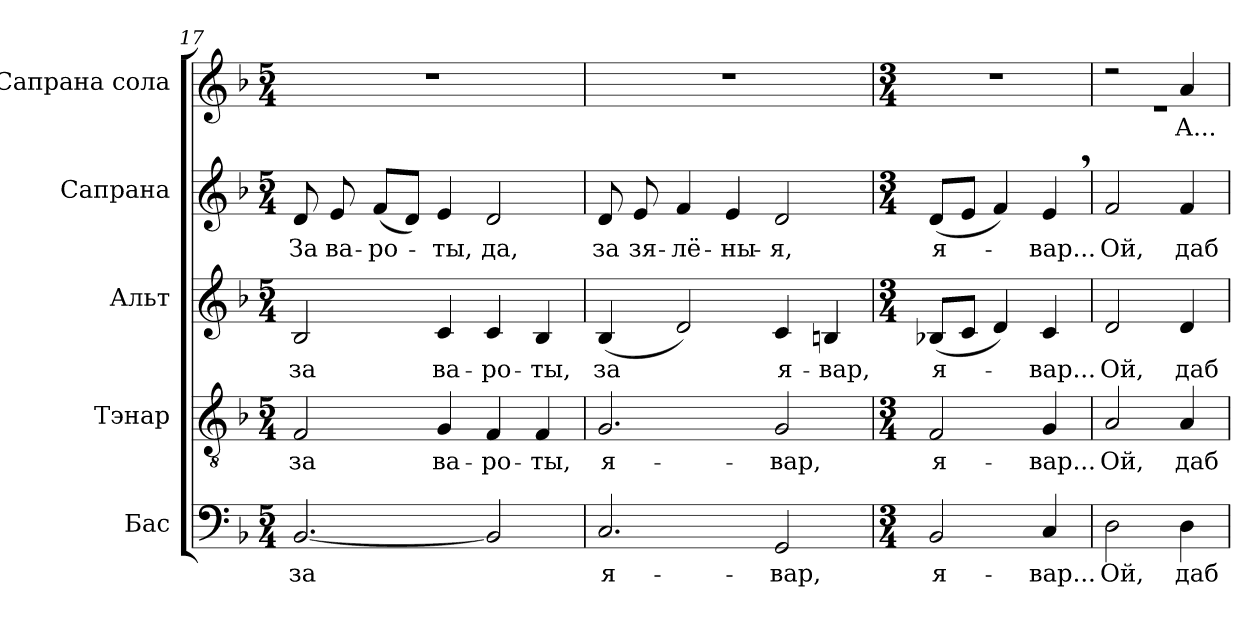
**kern	**text	**kern	**text	**kern	**text	**kern	**text	**kern	**text
*part5	*part5	*part4	*part4	*part3	*part3	*part2	*part2	*part1	*part1
*staff5	*staff5	*staff4	*staff4	*staff3	*staff3	*staff2	*staff2	*staff1	*staff1
*I"Бас	*	*I"Тэнар	*	*I"Альт	*	*I"Сапрана	*	*I"Сапрана сола	*
*clefF4	*	*clefGv2	*	*clefG2	*	*clefG2	*	*clefG2	*
*	*	*ITrd7c12	*	*	*	*	*	*	*
*k[b-]	*	*k[b-]	*	*k[b-]	*	*k[b-]	*	*k[b-]	*
*F:	*	*F:	*	*F:	*	*F:	*	*F:	*
*M5/4	*	*M5/4	*	*M5/4	*	*M5/4	*	*M5/4	*
=17	=17	=17	=17	=17	=17	=17	=17	=17	=17
!	!LO:LY:b:color=#000000	!	!	!	!	!	!	!	!
!	!	!	!LO:LY:b:color=#000000	!	!	!	!	!	!
!	!	!	!	!	!LO:LY:b:color=#000000	!	!	!	!
!	!	!	!	!	!	!	!LO:LY:b:color=#000000	!LO:N:vis=1	!
[<2.BB-i/	за	2FFi/	за	2B-i/	за	8di/	За	4%5r	.
!	!	!	!	!	!	!	!LO:LY:b:color=#000000	!	!
.	.	.	.	.	.	8ei/	ва-	.	.
!	!	!	!	!	!	!	!LO:LY:b:color=#000000	!	!
.	.	.	.	.	.	(8fi/L	-ро-	.	.
.	.	.	.	.	.	8di/J)	.	.	.
!	!	!	!LO:LY:b:color=#000000	!	!	!	!	!	!
!	!	!	!	!	!LO:LY:b:color=#000000	!	!	!	!
!	!	!	!	!	!	!	!LO:LY:b:color=#000000	!	!
.	.	4GGi/	ва-	4ci/	ва-	4ei/	-ты,	.	.
!	!	!	!LO:LY:b:color=#000000	!	!	!	!	!	!
!	!	!	!	!	!LO:LY:b:color=#000000	!	!	!	!
!	!	!	!	!	!	!	!LO:LY:b:color=#000000	!	!
2BB-i/]	.	4FFi/	-ро-	4ci/	-ро-	2di/	да,	.	.
!	!	!	!LO:LY:b:color=#000000	!	!	!	!	!	!
!	!	!	!	!	!LO:LY:b:color=#000000	!	!	!	!
.	.	4FFi/	-ты,	4B-i/	-ты,	.	.	.	.
!!LO:PB:g=z
=18	=18	=18	=18	=18	=18	=18	=18	=18	=18
!	!LO:LY:b:color=#000000	!	!	!	!	!	!	!	!
!	!	!	!LO:LY:b:color=#000000	!	!	!	!	!	!
!	!	!	!	!	!LO:LY:b:color=#000000	!	!	!	!
!	!	!	!	!	!	!	!LO:LY:b:color=#000000	!LO:N:vis=1	!
2.Ci/	я-	2.GGi/	я-	(4B-i/	за	8di/	за	4%5r	.
!	!	!	!	!	!	!	!LO:LY:b:color=#000000	!	!
.	.	.	.	.	.	8ei/	зя-	.	.
!	!	!	!	!	!	!	!LO:LY:b:color=#000000	!	!
.	.	.	.	2di/)	.	4fi/	-лё-	.	.
!	!	!	!	!	!	!	!LO:LY:b:color=#000000	!	!
.	.	.	.	.	.	4ei/	-ны-	.	.
!	!LO:LY:b:color=#000000	!	!	!	!	!	!	!	!
!	!	!	!LO:LY:b:color=#000000	!	!	!	!	!	!
!	!	!	!	!	!LO:LY:b:color=#000000	!	!	!	!
!	!	!	!	!	!	!	!LO:LY:b:color=#000000	!	!
2GGi/	-вар,	2GGi/	-вар,	4ci/	я-	2di/	-я,	.	.
!	!	!	!	!	!LO:LY:b:color=#000000	!	!	!	!
.	.	.	.	4Bni/	-вар,	.	.	.	.
=19	=19	=19	=19	=19	=19	=19	=19	=19	=19
*M3/4	*	*M3/4	*	*M3/4	*	*M3/4	*	*M3/4	*
!	!LO:LY:b:color=#000000	!	!	!	!	!	!	!	!
!	!	!	!LO:LY:b:color=#000000	!	!	!	!	!	!
!	!	!	!	!	!LO:LY:b:color=#000000	!	!	!	!
!	!	!	!	!	!	!	!LO:LY:b:color=#000000	!LO:N:vis=1	!
2BB-i/	я-	2FFi/	я-	(8B-Xi/L	я-	(8di/L	я-	2.r	.
.	.	.	.	8ci/J	.	8ei/J	.	.	.
.	.	.	.	4di/)	.	4fi/)	.	.	.
!	!LO:LY:b:color=#000000	!	!	!	!	!	!	!	!
!	!	!	!LO:LY:b:color=#000000	!	!	!	!	!	!
!	!	!	!	!	!LO:LY:b:color=#000000	!	!	!	!
!	!	!	!	!	!	!	!LO:LY:b:color=#000000	!	!
4Ci/	-вар...	4GGi/	-вар...	4ci/	-вар...	4e,i/	-вар...	.	.
=20	=20	=20	=20	=20	=20	=20	=20	=20	=20
!	!LO:LY:b:color=#000000	!	!	!	!	!	!	!	!
!	!	!	!LO:LY:b:color=#000000	!	!	!	!	!	!
!	!	!	!	!	!LO:LY:b:color=#000000	!	!	!	!
!	!	!	!	!	!	!	!LO:LY:b:color=#000000	!	!
*	*	*	*	*	*	*	*	*^	*
2Di\	Ой,	2AAi/	Ой,	2di/	Ой,	2fi/	Ой,	2r	2.r	.
!	!LO:LY:b:color=#000000	!	!	!	!	!	!	!	!	!
!	!	!	!LO:LY:b:color=#000000	!	!	!	!	!	!	!
!	!	!	!	!	!LO:LY:b:color=#000000	!	!	!	!	!
!	!	!	!	!	!	!	!LO:LY:b:color=#000000	!	!	!
!	!	!	!	!	!	!	!	!	!	!LO:LY:b:color=#000000
4Di\	даб-	4AAi/	даб-	4di/	даб-	4fi/	даб-	4ai/	.	А...
*	*	*	*	*	*	*	*	*v	*v	*
=	=	=	=	=	=	=	=	=	=
*-	*-	*-	*-	*-	*-	*-	*-	*-	*-
